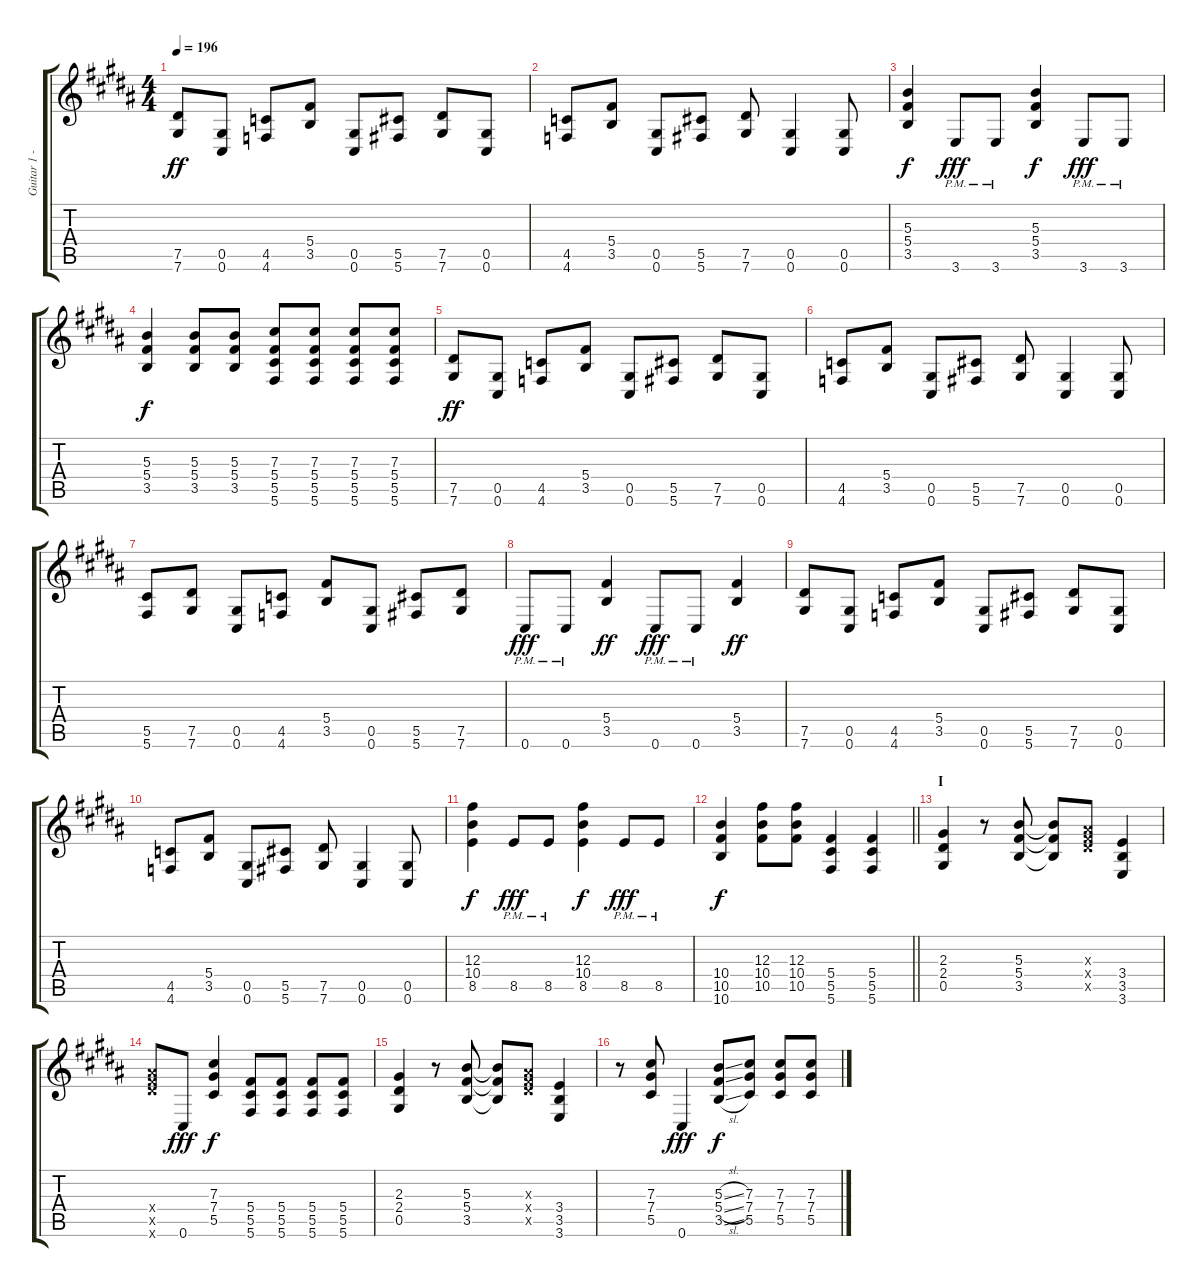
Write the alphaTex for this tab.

\track ("Guitar 1 - Hiroshi" "Guitar 1 -") {instrument distortionguitar}
\staff {score tabs}
\tuning (Eb4 Bb3 Gb3 Db3 Ab2 Db2) {hide}
\ts (4 4)
\tempo 196
\clef g2
\ks b
(7.5 7.6).8{dy ff} (0.5 0.6).8 (4.5 4.6).8 (5.4 3.5).8 (0.5 0.6).8 (5.5 5.6).8 (7.5 7.6).8 (0.5 0.6).8 |
(4.5 4.6).8 (5.4 3.5).8 (0.5 0.6).8 (5.5 5.6).8 (7.5 7.6).8 (0.5 0.6).4 (0.5 0.6).8 |
(5.3 5.4 3.5).4{dy f} 3.6{pm}.8{dy fff} 3.6{pm}.8 (5.3 5.4 3.5).4{dy f} 3.6{pm}.8{dy fff} 3.6{pm}.8 |
(5.3 5.4 3.5).4{dy f} (5.3 5.4 3.5).8 (5.3 5.4 3.5).8 (7.3 5.4 5.5 5.6).8 (7.3 5.4 5.5 5.6).8 (7.3 5.4 5.5 5.6).8 (7.3 5.4 5.5 5.6).8 |
(7.5 7.6).8{dy ff} (0.5 0.6).8 (4.5 4.6).8 (5.4 3.5).8 (0.5 0.6).8 (5.5 5.6).8 (7.5 7.6).8 (0.5 0.6).8 |
(4.5 4.6).8 (5.4 3.5).8 (0.5 0.6).8 (5.5 5.6).8 (7.5 7.6).8 (0.5 0.6).4 (0.5 0.6).8 |
(5.5 5.6).8 (7.5 7.6).8 (0.5 0.6).8 (4.5 4.6).8 (5.4 3.5).8 (0.5 0.6).8 (5.5 5.6).8 (7.5 7.6).8 |
0.6{pm}.8{dy fff} 0.6{pm}.8 (5.4 3.5).4{dy ff} 0.6{pm}.8{dy fff} 0.6{pm}.8 (5.4 3.5).4{dy ff} |
(7.5 7.6).8 (0.5 0.6).8 (4.5 4.6).8 (5.4 3.5).8 (0.5 0.6).8 (5.5 5.6).8 (7.5 7.6).8 (0.5 0.6).8 |
(4.5 4.6).8 (5.4 3.5).8 (0.5 0.6).8 (5.5 5.6).8 (7.5 7.6).8 (0.5 0.6).4 (0.5 0.6).8 |
(12.3 10.4 8.5).4{dy f} 8.5{pm}.8{dy fff} 8.5{pm}.8 (12.3 10.4 8.5).4{dy f} 8.5{pm}.8{dy fff} 8.5{pm}.8 |
\barLineRight lightlight
(10.4 10.5 10.6).4{dy f} (12.3 10.4 10.5).8 (12.3 10.4 10.5).8 (5.4 5.5 5.6).4 (5.4 5.5 5.6).4 |
\section ("" "I")
(2.3 2.4 0.5).4{balance 8} r.8 (5.3 5.4 3.5).8 (5.3{t} 5.4{t} 3.5{t}).8 (4.3{x} 5.4{x} 7.5{x}).8 (3.4 3.5 3.6).4 |
(9.4{x} 10.5{x} 14.6{x}).8 0.6.8{dy fff} (7.3 7.4 5.5).4{dy f} (5.4 5.5 5.6).8 (5.4 5.5 5.6).8 (5.4 5.5 5.6).8 (5.4 5.5 5.6).8 |
(2.3 2.4 0.5).4 r.8 (5.3 5.4 3.5).8 (5.3{t} 5.4{t} 3.5{t}).8 (4.3{x} 5.4{x} 7.5{x}).8 (3.4 3.5 3.6).4 |
r.8 (7.3 7.4 5.5).8 0.6.4{dy fff} (5.3{sl} 5.4{sl} 3.5{sl}).8{dy f} (7.3 7.4 5.5).8 (7.3 7.4 5.5).8 (7.3 7.4 5.5).8
